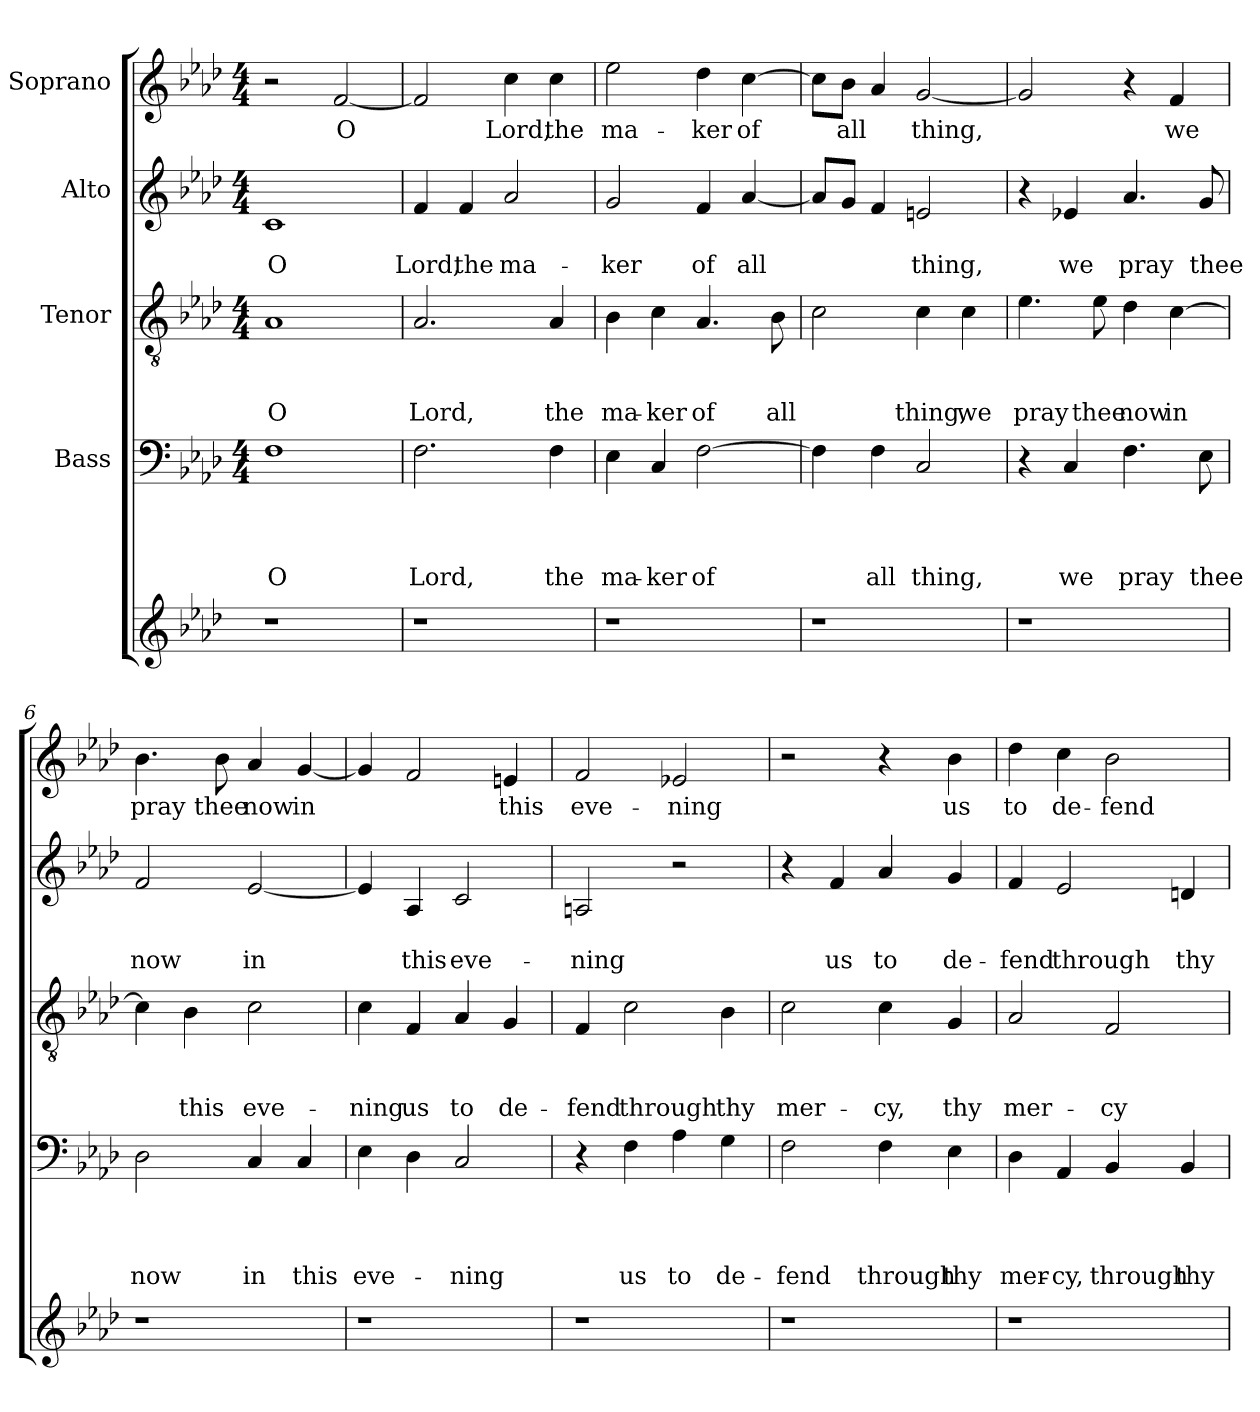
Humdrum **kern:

**kern	**kern	**text	**text	**text	**text	**kern	**text	**text	**text	**kern	**text	**text	**kern	**text
*part5	*part4	*part4	*part4	*part4	*part4	*part3	*part3	*part3	*part3	*part2	*part2	*part2	*part1	*part1
*staff5	*staff4	*staff4	*staff4	*staff4	*staff4	*staff3	*staff3	*staff3	*staff3	*staff2	*staff2	*staff2	*staff1	*staff1
*	*I"Bass	*	*	*	*	*I"Tenor	*	*	*	*I"Alto	*	*	*I"Soprano	*
*clefG2	*clefF4	*	*	*	*	*clefGv2	*	*	*	*clefG2	*	*	*clefG2	*
*k[b-e-a-d-]	*k[b-e-a-d-]	*	*	*	*	*k[b-e-a-d-]	*	*	*	*k[b-e-a-d-]	*	*	*k[b-e-a-d-]	*
*A-:	*A-:	*	*	*	*	*A-:	*	*	*	*A-:	*	*	*A-:	*
*	*M4/4	*	*	*	*	*M4/4	*	*	*	*M4/4	*	*	*M4/4	*
=1	=1	=1	=1	=1	=1	=1	=1	=1	=1	=1	=1	=1	=1	=1
!	!	!	!	!	!LO:LY:b	!	!	!	!LO:LY:b	!	!	!LO:LY:b	!	!
1r	1F	.	.	.	O	1A-	.	.	O	1c	.	O	2r	.
!	!	!	!	!	!	!	!	!	!	!	!	!	!	!LO:LY:b
.	.	.	.	.	.	.	.	.	.	.	.	.	[<2f/	O
=2	=2	=2	=2	=2	=2	=2	=2	=2	=2	=2	=2	=2	=2	=2
!	!	!	!	!	!LO:LY:b	!	!	!	!LO:LY:b	!	!	!LO:LY:b	!	!
1r	2.F\	.	.	.	Lord,	2.A-/	.	.	Lord,	4f/	.	Lord,	2f/]	.
!	!	!	!	!	!	!	!	!	!	!	!	!LO:LY:b	!	!
.	.	.	.	.	.	.	.	.	.	4f/	.	the	.	.
!	!	!	!	!	!	!	!	!	!	!	!	!LO:LY:b	!	!LO:LY:b
.	.	.	.	.	.	.	.	.	.	2a-/	.	ma-	4cc\	Lord,
!	!	!	!	!	!LO:LY:b	!	!	!	!LO:LY:b	!	!	!	!	!LO:LY:b
.	4F\	.	.	.	the	4A-/	.	.	the	.	.	.	4cc\	the
=3	=3	=3	=3	=3	=3	=3	=3	=3	=3	=3	=3	=3	=3	=3
!	!	!	!	!	!LO:LY:b	!	!	!	!LO:LY:b	!	!	!LO:LY:b	!	!LO:LY:b
1r	4E-\	.	.	.	ma-	4B-\	.	.	ma-	2g/	.	-ker	2ee-\	ma-
!	!	!	!	!	!LO:LY:b:rj	!	!	!	!LO:LY:b:rj	!	!	!	!	!
.	4C/	.	.	.	-ker	4c\	.	.	-ker	.	.	.	.	.
!	!	!	!	!	!LO:LY:b	!	!	!	!LO:LY:b	!	!	!LO:LY:b	!	!LO:LY:b
.	[>2F\	.	.	.	of	4.A-/	.	.	of	4f/	.	of	4dd-\	-ker
!	!	!	!	!	!	!	!	!	!	!	!	!LO:LY:b	!	!LO:LY:b
.	.	.	.	.	.	.	.	.	.	[<4a-/	.	all	[>4cc\	of
!	!	!	!	!	!	!	!	!	!LO:LY:b	!	!	!	!	!
.	.	.	.	.	.	8B-\	.	.	all	.	.	.	.	.
=4	=4	=4	=4	=4	=4	=4	=4	=4	=4	=4	=4	=4	=4	=4
1r	4F\]	.	.	.	.	2c\	.	.	.	8a-/L]	.	.	8cc\L]	.
!	!	!	!	!	!	!	!	!	!	!	!	!	!	!LO:LY:b
.	.	.	.	.	.	.	.	.	.	8g/J	.	.	8b-\J	all
!	!	!	!	!	!LO:LY:b	!	!	!	!	!	!	!	!	!
.	4F\	.	.	.	all	.	.	.	.	4f/	.	.	4a-/	.
!	!	!	!	!	!LO:LY:b	!	!	!	!LO:LY:b	!	!	!LO:LY:b	!	!LO:LY:b
.	2C/	.	.	.	thing,	4c\	.	.	thing,	2en/	.	thing,	[<2g/	thing,
!	!	!	!	!	!	!	!	!	!LO:LY:b	!	!	!	!	!
.	.	.	.	.	.	4c\	.	.	we	.	.	.	.	.
=5	=5	=5	=5	=5	=5	=5	=5	=5	=5	=5	=5	=5	=5	=5
!	!	!	!	!	!	!	!	!	!LO:LY:b	!	!	!	!	!
1r	4r	.	.	.	.	4.e-\	.	.	pray	4r	.	.	2g/]	.
!	!	!	!	!	!LO:LY:b	!	!	!	!	!	!	!LO:LY:b	!	!
.	4C/	.	.	.	we	.	.	.	.	4e-X/	.	we	.	.
!	!	!	!	!	!	!	!	!	!LO:LY:b	!	!	!	!	!
.	.	.	.	.	.	8e-\	.	.	thee	.	.	.	.	.
!	!	!	!	!	!LO:LY:b	!	!	!	!LO:LY:b	!	!	!LO:LY:b	!	!
.	4.F\	.	.	.	pray	4d-\	.	.	now	4.a-/	.	pray	4r	.
!	!	!	!	!	!	!	!	!	!LO:LY:b	!	!	!	!	!LO:LY:b
.	.	.	.	.	.	[>4c\	.	.	in	.	.	.	4f/	we
!	!	!	!	!	!LO:LY:b	!	!	!	!	!	!	!LO:LY:b	!	!
.	8E-\	.	.	.	thee	.	.	.	.	8g/	.	thee	.	.
=6	=6	=6	=6	=6	=6	=6	=6	=6	=6	=6	=6	=6	=6	=6
!	!	!	!	!	!LO:LY:b	!	!	!	!	!	!	!LO:LY:b	!	!LO:LY:b
1r	2D-\	.	.	.	now	4c\]	.	.	.	2f/	.	now	4.b-\	pray
!	!	!	!	!	!	!	!	!	!LO:LY:b	!	!	!	!	!
.	.	.	.	.	.	4B-\	.	.	this	.	.	.	.	.
!	!	!	!	!	!	!	!	!	!	!	!	!	!	!LO:LY:b
.	.	.	.	.	.	.	.	.	.	.	.	.	8b-\	thee
!	!	!	!	!	!LO:LY:b	!	!	!	!LO:LY:b	!	!	!LO:LY:b	!	!LO:LY:b
.	4C/	.	.	.	in	2c\	.	.	eve-	[<2e-/	.	in	4a-/	now
!	!	!	!	!	!LO:LY:b	!	!	!	!	!	!	!	!	!LO:LY:b
.	4C/	.	.	.	this	.	.	.	.	.	.	.	[<4g/	in
!!LO:LB:g=z
=7	=7	=7	=7	=7	=7	=7	=7	=7	=7	=7	=7	=7	=7	=7
!	!	!	!	!	!LO:LY:b	!	!	!	!LO:LY:b	!	!	!	!	!
1r	4E-\	.	.	.	eve-	4c\	.	.	-ning	4e-/]	.	.	4g/]	.
!	!	!	!	!	!	!	!	!	!LO:LY:b	!	!	!LO:LY:b	!	!
.	4D-\	.	.	.	.	4F/	.	.	us	4A-/	.	this	2f/	.
!	!	!	!	!	!LO:LY:b	!	!	!	!LO:LY:b	!	!	!LO:LY:b	!	!
.	2C/	.	.	.	-ning	4A-/	.	.	to	2c/	.	eve-	.	.
!	!	!	!	!	!	!	!	!	!LO:LY:b	!	!	!	!	!LO:LY:b
.	.	.	.	.	.	4G/	.	.	de-	.	.	.	4en/	this
=8	=8	=8	=8	=8	=8	=8	=8	=8	=8	=8	=8	=8	=8	=8
!	!	!	!	!	!	!	!	!	!LO:LY:b	!	!	!LO:LY:b	!	!LO:LY:b
1r	4r	.	.	.	.	4F/	.	.	-fend	2An/	.	-ning	2f/	eve-
!	!	!	!	!	!LO:LY:b	!	!	!	!LO:LY:b	!	!	!	!	!
.	4F\	.	.	.	us	2c\	.	.	through	.	.	.	.	.
!	!	!	!	!	!LO:LY:b	!	!	!	!	!	!	!	!	!LO:LY:b
.	4A-\	.	.	.	to	.	.	.	.	2r	.	.	2e-X/	-ning
!	!	!	!	!	!LO:LY:b	!	!	!	!LO:LY:b	!	!	!	!	!
.	4G\	.	.	.	de-	4B-\	.	.	thy	.	.	.	.	.
=9	=9	=9	=9	=9	=9	=9	=9	=9	=9	=9	=9	=9	=9	=9
!	!	!	!	!	!LO:LY:b	!	!	!	!LO:LY:b	!	!	!	!	!
1r	2F\	.	.	.	-fend	2c\	.	.	mer-	4r	.	.	2r	.
!	!	!	!	!	!	!	!	!	!	!	!	!LO:LY:b	!	!
.	.	.	.	.	.	.	.	.	.	4f/	.	us	.	.
!	!	!	!	!	!LO:LY:b	!	!	!	!LO:LY:b	!	!	!LO:LY:b	!	!
.	4F\	.	.	.	through	4c\	.	.	-cy,	4a-/	.	to	4r	.
!	!	!	!	!	!LO:LY:b	!	!	!	!LO:LY:b	!	!	!LO:LY:b	!	!LO:LY:b
.	4E-\	.	.	.	thy	4G/	.	.	thy	4g/	.	de-	4b-\	us
=10	=10	=10	=10	=10	=10	=10	=10	=10	=10	=10	=10	=10	=10	=10
!	!	!	!	!	!LO:LY:b	!	!	!	!LO:LY:b	!	!	!LO:LY:b	!	!LO:LY:b
1r	4D-\	.	.	.	mer-	2A-/	.	.	mer-	4f/	.	-fend	4dd-\	to
!	!	!	!	!	!LO:LY:b	!	!	!	!	!	!	!LO:LY:b	!	!LO:LY:b
.	4AA-/	.	.	.	-cy,	.	.	.	.	2e-/	.	through	4cc\	de-
!	!	!	!	!	!LO:LY:b	!	!	!	!LO:LY:b	!	!	!	!	!LO:LY:b
.	4BB-/	.	.	.	through	2F/	.	.	-cy	.	.	.	2b-\	-fend
!	!	!	!	!	!LO:LY:b	!	!	!	!	!	!	!LO:LY:b	!	!
.	4BB-/	.	.	.	thy	.	.	.	.	4dn/	.	thy	.	.
=	=	=	=	=	=	=	=	=	=	=	=	=	=	=
*-	*-	*-	*-	*-	*-	*-	*-	*-	*-	*-	*-	*-	*-	*-
